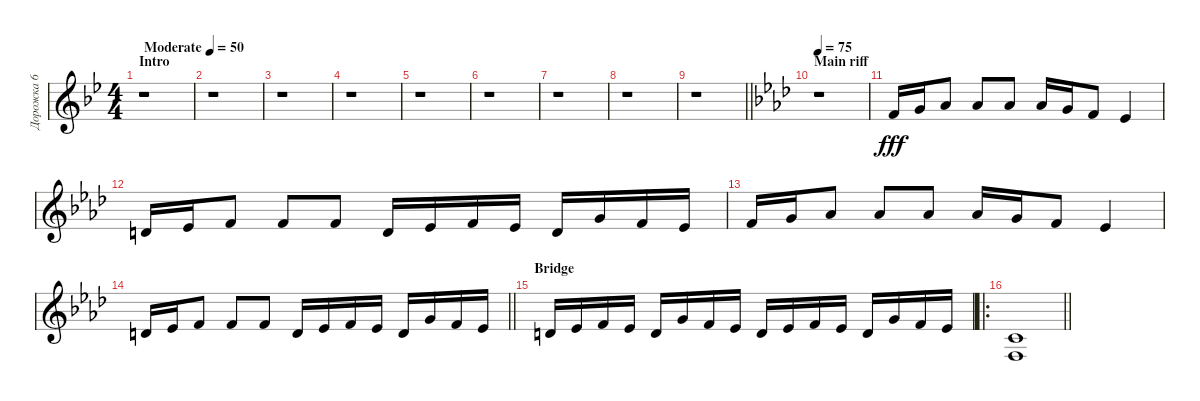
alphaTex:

\track ("Дорожка 6" "Дорожка 6") {instrument distortionguitar}
\staff {score}
\tuning (E4 B3 G3 D3 A2 D2) {hide}
\ts (4 4)
\section ("" "Intro")
\tempo (50 "Moderate")
\clef g2
\ks gminor
r.1{dy fff instrument distortionguitar} |
r.1 |
r.1 |
r.1 |
r.1 |
r.1 |
r.1 |
r.1 |
\barLineRight lightlight
r.1 |
\section ("" "Main riff")
\tempo 75
\ks fminor
r.1 |
3.4.16 0.3.16 1.3.8 1.3.8 1.3.8 1.3.16 0.3.16 3.4.8 1.4.4 |
5.5.16 1.4.16 3.4.8 3.4.8 3.4.8 5.5.16 1.4.16 3.4.16 1.4.16 5.5.16 0.3.16 3.4.16 1.4.16 |
3.4.16 0.3.16 1.3.8 1.3.8 1.3.8 1.3.16 0.3.16 3.4.8 1.4.4 |
\barLineRight lightlight
5.5.16 1.4.16 3.4.8 3.4.8 3.4.8 5.5.16 1.4.16 3.4.16 1.4.16 5.5.16 0.3.16 3.4.16 1.4.16 |
\section ("" "Bridge")
5.5.16 1.4.16 3.4.16 1.4.16 5.5.16 0.3.16 3.4.16 1.4.16 5.5.16 1.4.16 3.4.16 1.4.16 5.5.16 0.3.16 3.4.16 1.4.16 |
\ro
\barLineRight lightlight
(3.5 3.6).1
